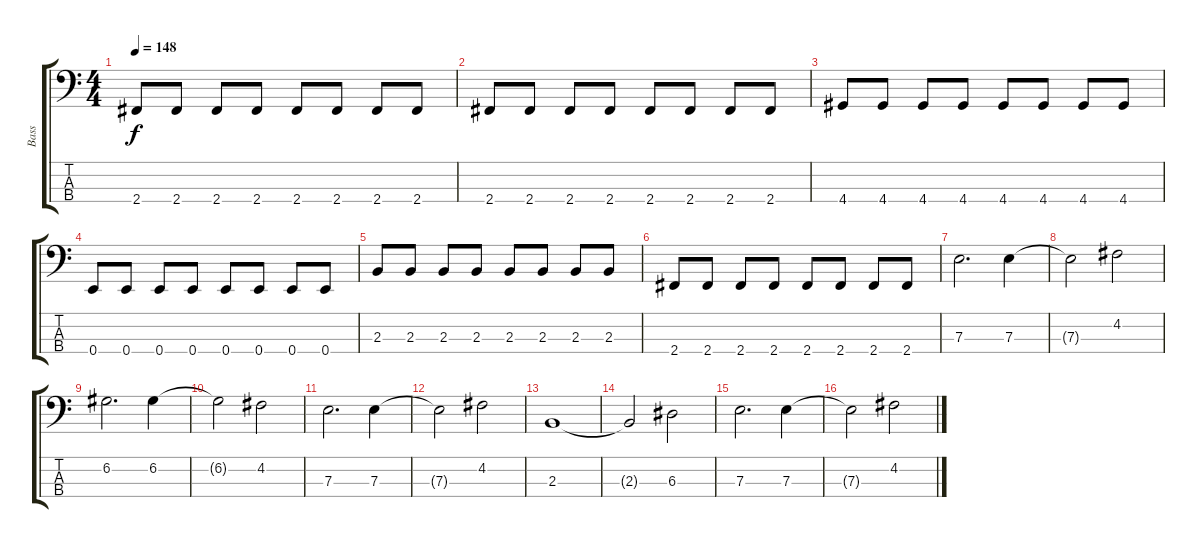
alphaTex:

\track ("Bass" "Bass") {instrument electricbassfinger}
\staff {score tabs}
\tuning (G2 D2 A1 E1) {hide}
\ts (4 4)
\tempo 148
\clef f4
\ks c
2.4.8{dy f} 2.4.8 2.4.8 2.4.8 2.4.8 2.4.8 2.4.8 2.4.8 |
2.4.8 2.4.8 2.4.8 2.4.8 2.4.8 2.4.8 2.4.8 2.4.8 |
4.4.8 4.4.8 4.4.8 4.4.8 4.4.8 4.4.8 4.4.8 4.4.8 |
0.4.8 0.4.8 0.4.8 0.4.8 0.4.8 0.4.8 0.4.8 0.4.8 |
2.3.8 2.3.8 2.3.8 2.3.8 2.3.8 2.3.8 2.3.8 2.3.8 |
2.4.8 2.4.8 2.4.8 2.4.8 2.4.8 2.4.8 2.4.8 2.4.8 |
7.3.2{d} 7.3.4 |
7.3{t}.2 4.2.2 |
6.2.2{d} 6.2.4 |
6.2{t}.2 4.2.2 |
7.3.2{d} 7.3.4 |
7.3{t}.2 4.2.2 |
2.3.1 |
2.3{t}.2 6.3.2 |
7.3.2{d} 7.3.4 |
7.3{t}.2 4.2.2
